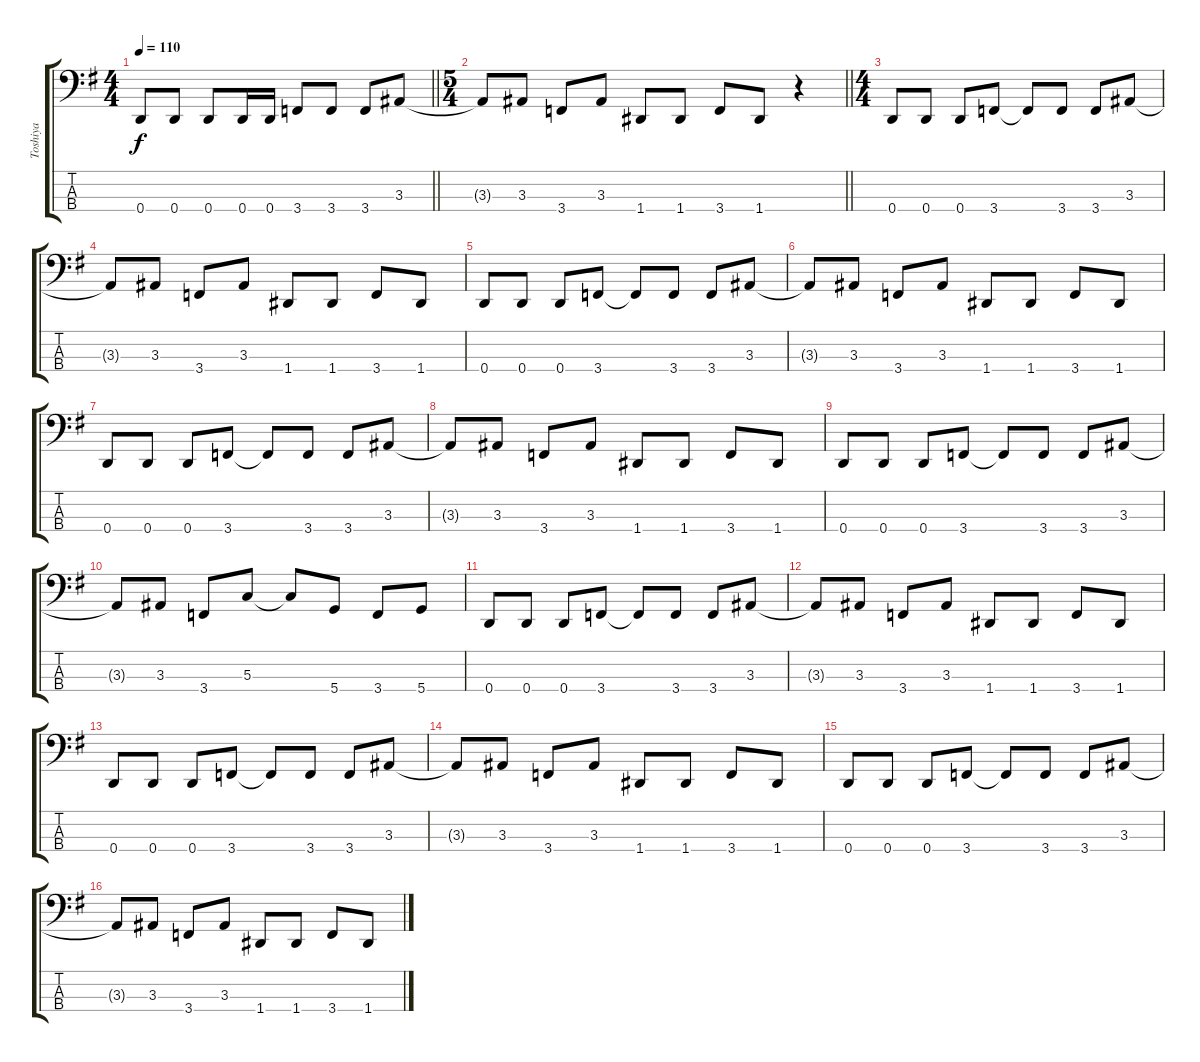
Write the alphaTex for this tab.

\track ("Toshiya" "Toshiya") {instrument electricbasspick}
\staff {score tabs}
\tuning (F2 C2 G1 D1) {hide}
\ts (4 4)
\tempo 110
\clef f4
\barLineRight lightlight
\ks g
0.4.8{dy f} 0.4.8 0.4.8 0.4.16 0.4.16 3.4.8 3.4.8 3.4.8 3.3.8 |
\ts (5 4)
\barLineRight lightlight
3.3{t}.8 3.3.8 3.4.8 3.3.8 1.4.8 1.4.8 3.4.8 1.4.8 r.4 |
\ts (4 4)
0.4.8 0.4.8 0.4.8 3.4.8 3.4{t}.8 3.4.8 3.4.8 3.3.8 |
3.3{t}.8 3.3.8 3.4.8 3.3.8 1.4.8 1.4.8 3.4.8 1.4.8 |
0.4.8 0.4.8 0.4.8 3.4.8 3.4{t}.8 3.4.8 3.4.8 3.3.8 |
3.3{t}.8 3.3.8 3.4.8 3.3.8 1.4.8 1.4.8 3.4.8 1.4.8 |
0.4.8 0.4.8 0.4.8 3.4.8 3.4{t}.8 3.4.8 3.4.8 3.3.8 |
3.3{t}.8 3.3.8 3.4.8 3.3.8 1.4.8 1.4.8 3.4.8 1.4.8 |
0.4.8 0.4.8 0.4.8 3.4.8 3.4{t}.8 3.4.8 3.4.8 3.3.8 |
3.3{t}.8 3.3.8 3.4.8 5.3.8 5.3{t}.8 5.4.8 3.4.8 5.4.8 |
0.4.8 0.4.8 0.4.8 3.4.8 3.4{t}.8 3.4.8 3.4.8 3.3.8 |
3.3{t}.8 3.3.8 3.4.8 3.3.8 1.4.8 1.4.8 3.4.8 1.4.8 |
0.4.8 0.4.8 0.4.8 3.4.8 3.4{t}.8 3.4.8 3.4.8 3.3.8 |
3.3{t}.8 3.3.8 3.4.8 3.3.8 1.4.8 1.4.8 3.4.8 1.4.8 |
0.4.8 0.4.8 0.4.8 3.4.8 3.4{t}.8 3.4.8 3.4.8 3.3.8 |
3.3{t}.8 3.3.8 3.4.8 3.3.8 1.4.8 1.4.8 3.4.8 1.4.8
